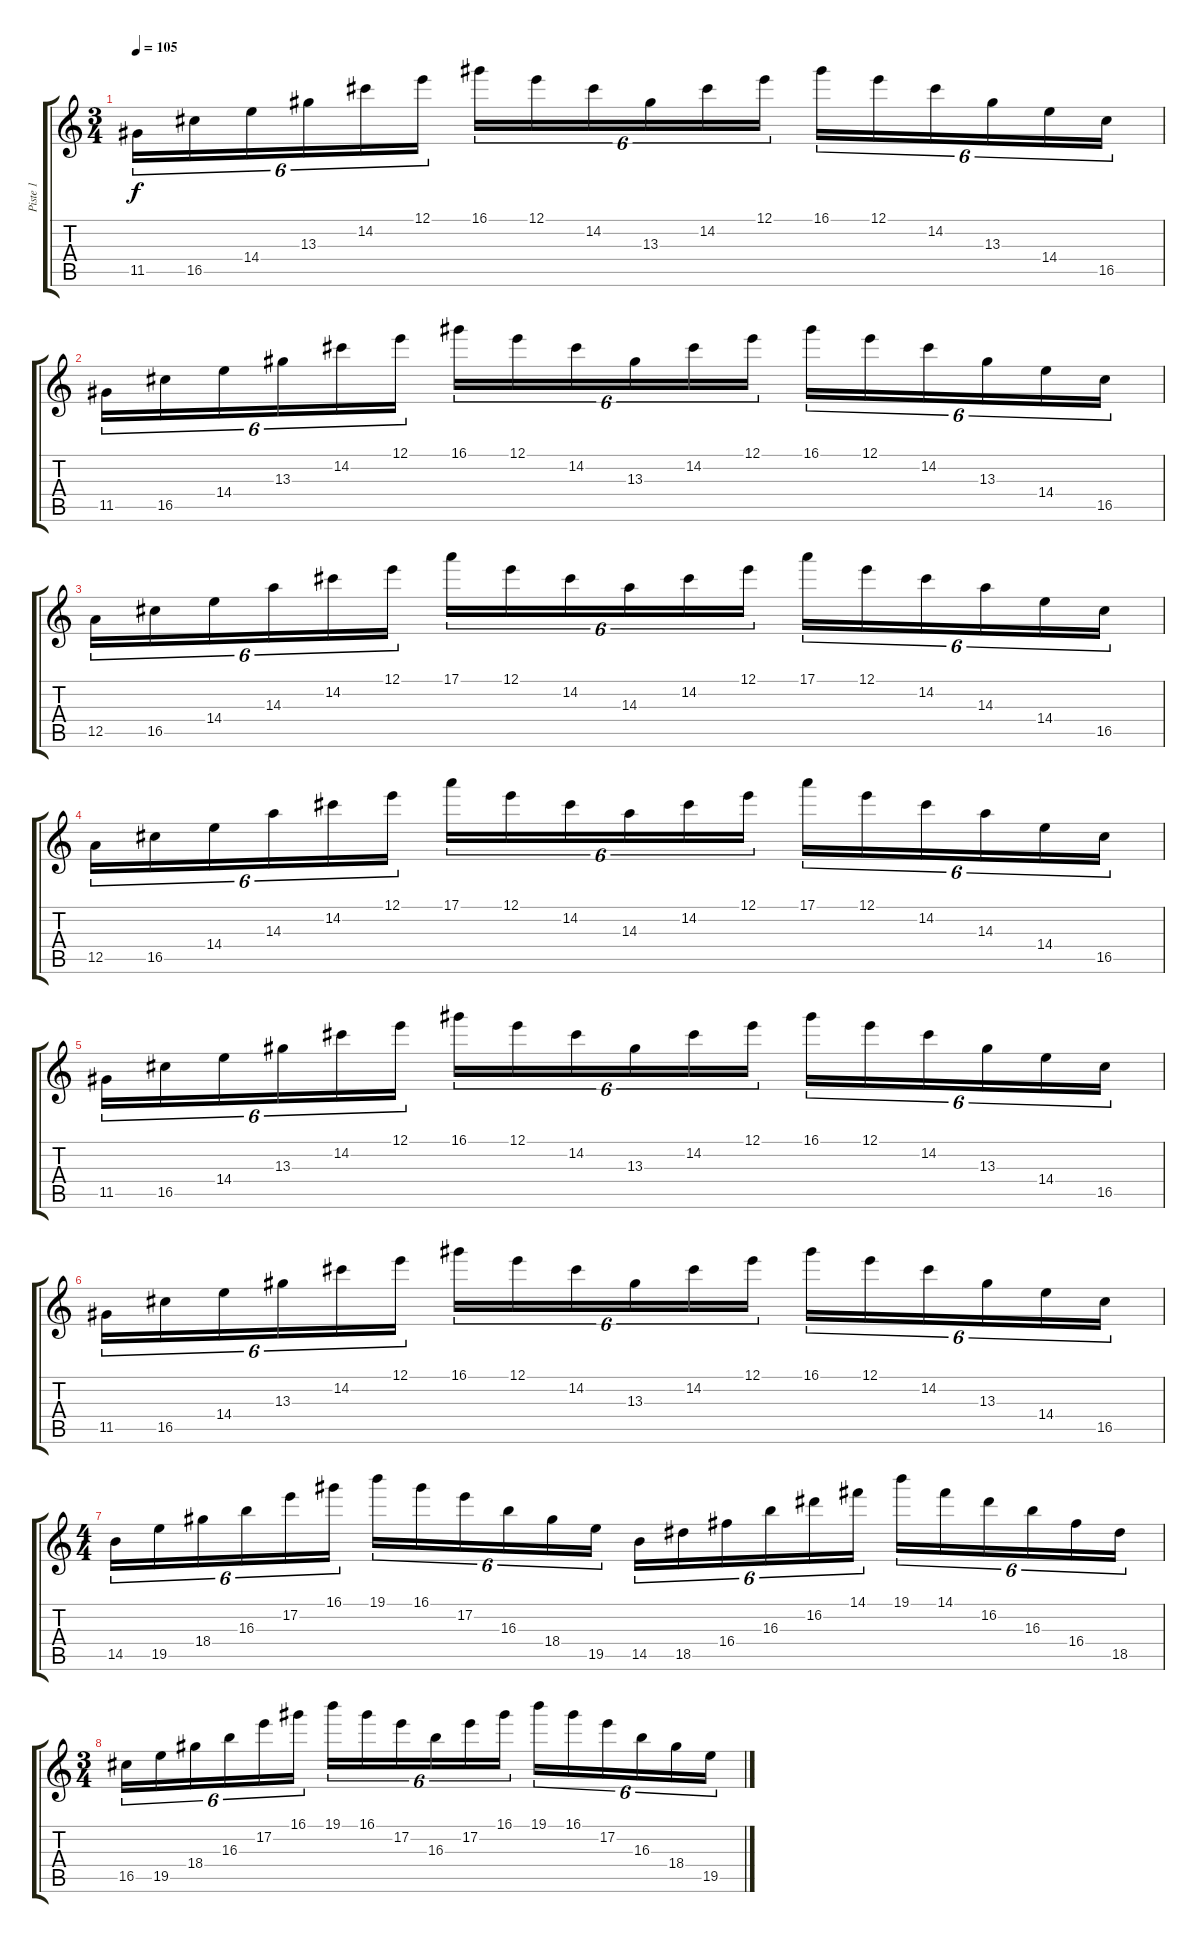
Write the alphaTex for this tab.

\track ("Piste 1" "Piste 1") {instrument distortionguitar}
\staff {score tabs}
\tuning (E4 B3 G3 D3 A2 E2) {hide}
\ts (3 4)
\tempo 105
\clef g2
\ks c
11.5.16{tu (6 4) dy f instrument distortionguitar} 16.5.16{tu (6 4)} 14.4.16{tu (6 4)} 13.3.16{tu (6 4)} 14.2.16{tu (6 4)} 12.1.16{tu (6 4)} 16.1.16{tu (6 4)} 12.1.16{tu (6 4)} 14.2.16{tu (6 4)} 13.3.16{tu (6 4)} 14.2.16{tu (6 4)} 12.1.16{tu (6 4)} 16.1.16{tu (6 4)} 12.1.16{tu (6 4)} 14.2.16{tu (6 4)} 13.3.16{tu (6 4)} 14.4.16{tu (6 4)} 16.5.16{tu (6 4)} |
11.5.16{tu (6 4)} 16.5.16{tu (6 4)} 14.4.16{tu (6 4)} 13.3.16{tu (6 4)} 14.2.16{tu (6 4)} 12.1.16{tu (6 4)} 16.1.16{tu (6 4)} 12.1.16{tu (6 4)} 14.2.16{tu (6 4)} 13.3.16{tu (6 4)} 14.2.16{tu (6 4)} 12.1.16{tu (6 4)} 16.1.16{tu (6 4)} 12.1.16{tu (6 4)} 14.2.16{tu (6 4)} 13.3.16{tu (6 4)} 14.4.16{tu (6 4)} 16.5.16{tu (6 4)} |
12.5.16{tu (6 4)} 16.5.16{tu (6 4)} 14.4.16{tu (6 4)} 14.3.16{tu (6 4)} 14.2.16{tu (6 4)} 12.1.16{tu (6 4)} 17.1.16{tu (6 4)} 12.1.16{tu (6 4)} 14.2.16{tu (6 4)} 14.3.16{tu (6 4)} 14.2.16{tu (6 4)} 12.1.16{tu (6 4)} 17.1.16{tu (6 4)} 12.1.16{tu (6 4)} 14.2.16{tu (6 4)} 14.3.16{tu (6 4)} 14.4.16{tu (6 4)} 16.5.16{tu (6 4)} |
12.5.16{tu (6 4)} 16.5.16{tu (6 4)} 14.4.16{tu (6 4)} 14.3.16{tu (6 4)} 14.2.16{tu (6 4)} 12.1.16{tu (6 4)} 17.1.16{tu (6 4)} 12.1.16{tu (6 4)} 14.2.16{tu (6 4)} 14.3.16{tu (6 4)} 14.2.16{tu (6 4)} 12.1.16{tu (6 4)} 17.1.16{tu (6 4)} 12.1.16{tu (6 4)} 14.2.16{tu (6 4)} 14.3.16{tu (6 4)} 14.4.16{tu (6 4)} 16.5.16{tu (6 4)} |
11.5.16{tu (6 4)} 16.5.16{tu (6 4)} 14.4.16{tu (6 4)} 13.3.16{tu (6 4)} 14.2.16{tu (6 4)} 12.1.16{tu (6 4)} 16.1.16{tu (6 4)} 12.1.16{tu (6 4)} 14.2.16{tu (6 4)} 13.3.16{tu (6 4)} 14.2.16{tu (6 4)} 12.1.16{tu (6 4)} 16.1.16{tu (6 4)} 12.1.16{tu (6 4)} 14.2.16{tu (6 4)} 13.3.16{tu (6 4)} 14.4.16{tu (6 4)} 16.5.16{tu (6 4)} |
11.5.16{tu (6 4)} 16.5.16{tu (6 4)} 14.4.16{tu (6 4)} 13.3.16{tu (6 4)} 14.2.16{tu (6 4)} 12.1.16{tu (6 4)} 16.1.16{tu (6 4)} 12.1.16{tu (6 4)} 14.2.16{tu (6 4)} 13.3.16{tu (6 4)} 14.2.16{tu (6 4)} 12.1.16{tu (6 4)} 16.1.16{tu (6 4)} 12.1.16{tu (6 4)} 14.2.16{tu (6 4)} 13.3.16{tu (6 4)} 14.4.16{tu (6 4)} 16.5.16{tu (6 4)} |
\ts (4 4)
14.5.16{tu (6 4)} 19.5.16{tu (6 4)} 18.4.16{tu (6 4)} 16.3.16{tu (6 4)} 17.2.16{tu (6 4)} 16.1.16{tu (6 4)} 19.1.16{tu (6 4)} 16.1.16{tu (6 4)} 17.2.16{tu (6 4)} 16.3.16{tu (6 4)} 18.4.16{tu (6 4)} 19.5.16{tu (6 4)} 14.5.16{tu (6 4)} 18.5.16{tu (6 4)} 16.4.16{tu (6 4)} 16.3.16{tu (6 4)} 16.2.16{tu (6 4)} 14.1.16{tu (6 4)} 19.1.16{tu (6 4)} 14.1.16{tu (6 4)} 16.2.16{tu (6 4)} 16.3.16{tu (6 4)} 16.4.16{tu (6 4)} 18.5.16{tu (6 4)} |
\ts (3 4)
16.5.16{tu (6 4)} 19.5.16{tu (6 4)} 18.4.16{tu (6 4)} 16.3.16{tu (6 4)} 17.2.16{tu (6 4)} 16.1.16{tu (6 4)} 19.1.16{tu (6 4)} 16.1.16{tu (6 4)} 17.2.16{tu (6 4)} 16.3.16{tu (6 4)} 17.2.16{tu (6 4)} 16.1.16{tu (6 4)} 19.1.16{tu (6 4)} 16.1.16{tu (6 4)} 17.2.16{tu (6 4)} 16.3.16{tu (6 4)} 18.4.16{tu (6 4)} 19.5.16{tu (6 4)}
